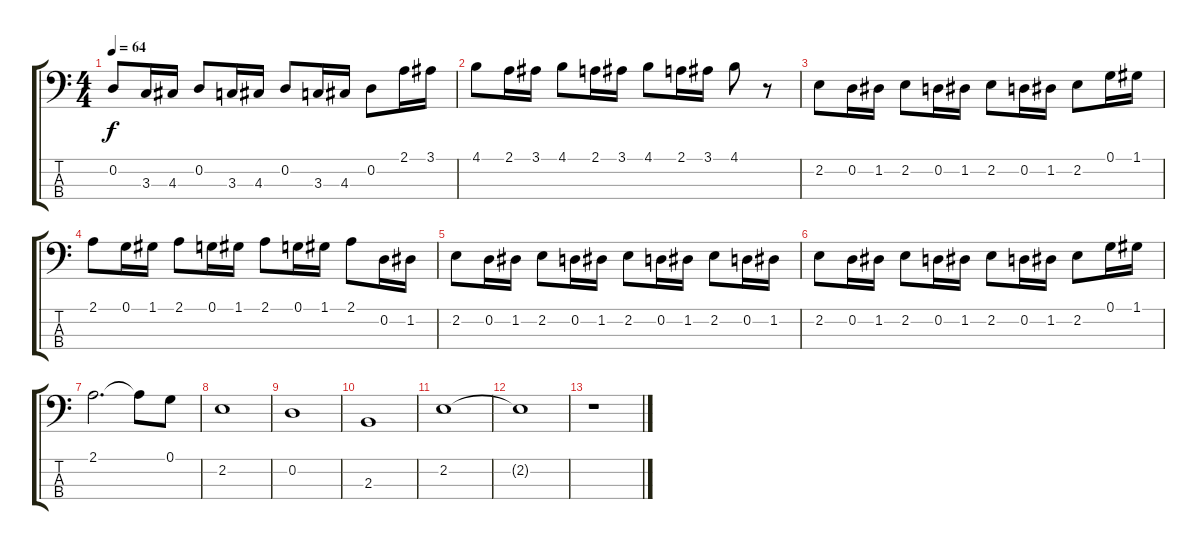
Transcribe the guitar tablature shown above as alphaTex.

\track "" {instrument electricbassfinger}
\staff {score tabs}
\tuning (G2 D2 A1 E1) {hide}
\ts (4 4)
\tempo 64
\clef f4
\ks c
0.2.8{dy f} 3.3.16 4.3.16 0.2.8 3.3.16 4.3.16 0.2.8 3.3.16 4.3.16 0.2.8 2.1.16 3.1.16 |
4.1.8 2.1.16 3.1.16 4.1.8 2.1.16 3.1.16 4.1.8 2.1.16 3.1.16 4.1.8 r.8 |
2.2.8 0.2.16 1.2.16 2.2.8 0.2.16 1.2.16 2.2.8 0.2.16 1.2.16 2.2.8 0.1.16 1.1.16 |
2.1.8 0.1.16 1.1.16 2.1.8 0.1.16 1.1.16 2.1.8 0.1.16 1.1.16 2.1.8 0.2.16 1.2.16 |
2.2.8 0.2.16 1.2.16 2.2.8 0.2.16 1.2.16 2.2.8 0.2.16 1.2.16 2.2.8 0.2.16 1.2.16 |
2.2.8 0.2.16 1.2.16 2.2.8 0.2.16 1.2.16 2.2.8 0.2.16 1.2.16 2.2.8 0.1.16 1.1.16 |
2.1.2{d} 2.1{t}.8 0.1.8 |
2.2.1 |
0.2.1 |
2.3.1 |
2.2.1 |
2.2{t}.1 |
r.1
